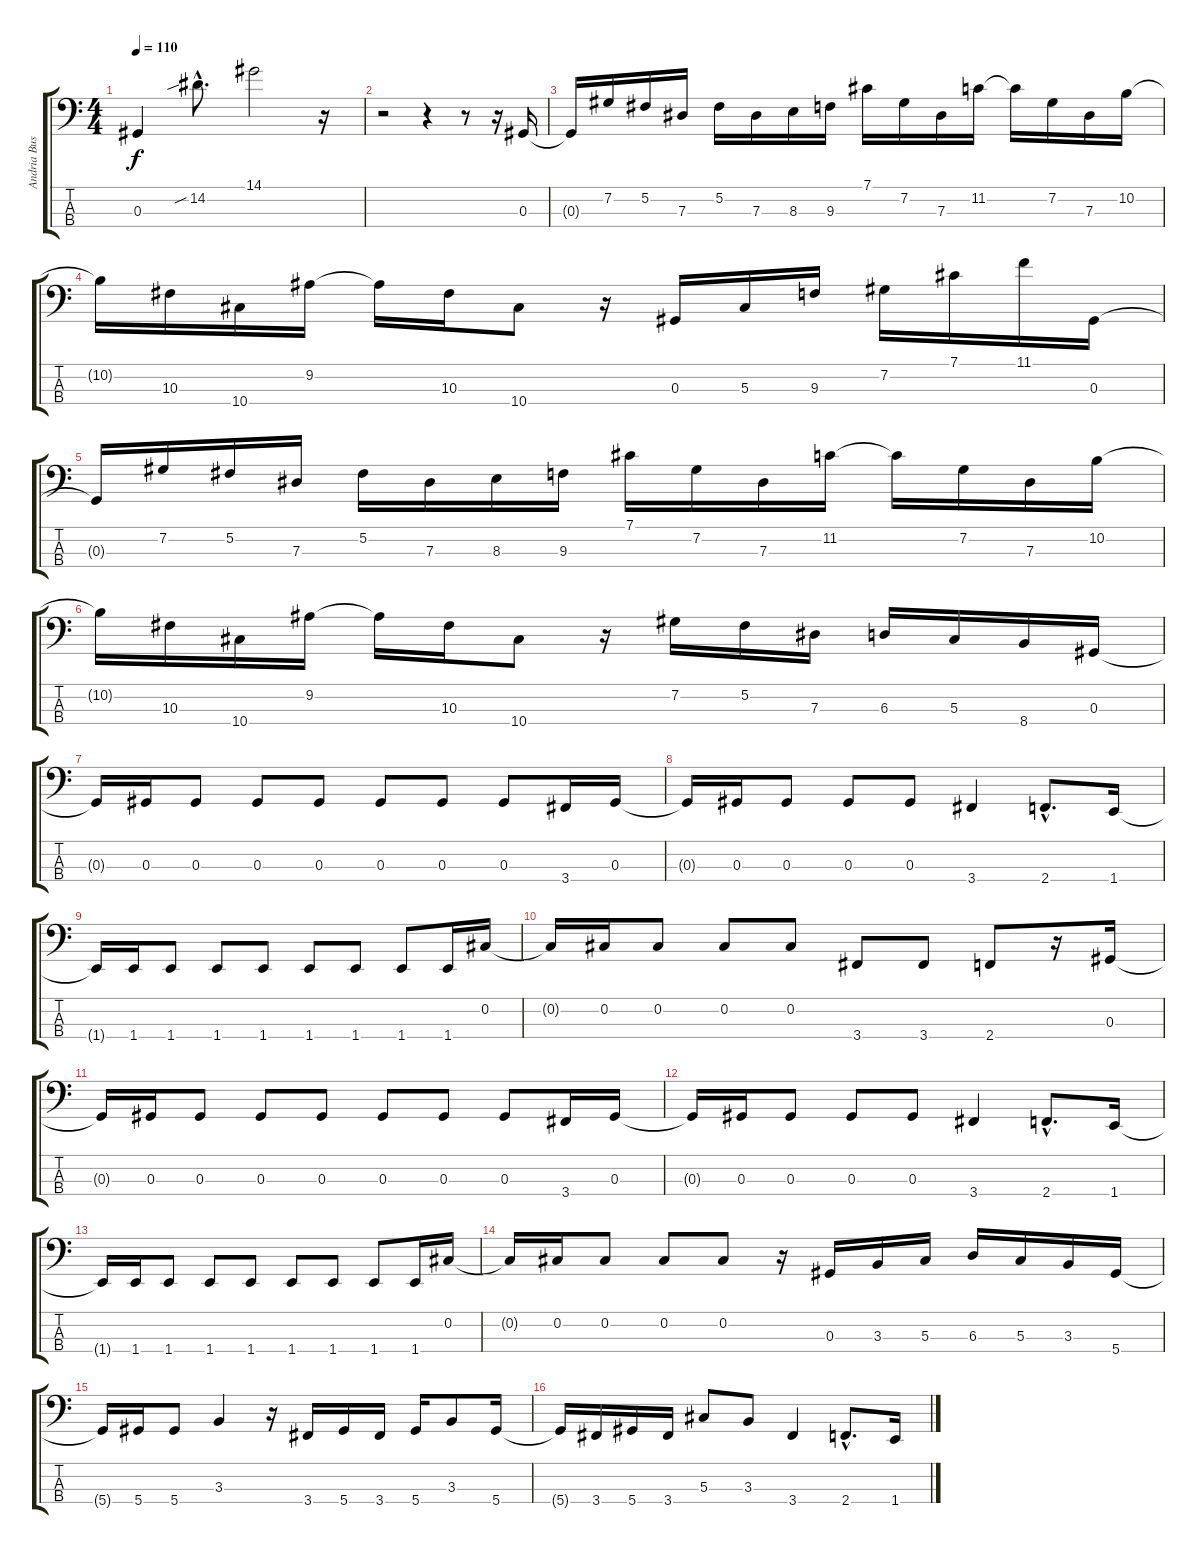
\track ("Andria Busic" "Andria Bus") {instrument electricbasspick}
\staff {score tabs}
\tuning (Gb2 Db2 Ab1 Eb1) {hide}
\ts (4 4)
\tempo 110
\clef f4
\ks c
0.3{t}.4{dy f} 14.2{sib hac}.8{d} 14.1.2 r.16 |
r.2 r.4 r.8 r.16 0.3.16 |
0.3{t}.16 7.2.16 5.2.16 7.3.16 5.2.16 7.3.16 8.3.16 9.3.16 7.1.16 7.2.16 7.3.16 11.2.16 11.2{t}.16 7.2.16 7.3.16 10.2.16 |
10.2{t}.16 10.3.16 10.4.16 9.2.16 9.2{t}.16 10.3.16 10.4.8 r.16 0.3.16 5.3.16 9.3.16 7.2.16 7.1.16 11.1.16 0.3.16 |
0.3{t}.16 7.2.16 5.2.16 7.3.16 5.2.16 7.3.16 8.3.16 9.3.16 7.1.16 7.2.16 7.3.16 11.2.16 11.2{t}.16 7.2.16 7.3.16 10.2.16 |
10.2{t}.16 10.3.16 10.4.16 9.2.16 9.2{t}.16 10.3.16 10.4.8 r.16 7.2.16 5.2.16 7.3.16 6.3.16 5.3.16 8.4.16 0.3.16 |
0.3{t}.16 0.3.16 0.3.8 0.3.8 0.3.8 0.3.8 0.3.8 0.3.8 3.4.16 0.3.16 |
0.3{t}.16 0.3.16 0.3.8 0.3.8 0.3.8 3.4.4 2.4{hac}.8{d} 1.4.16 |
1.4{t}.16 1.4.16 1.4.8 1.4.8 1.4.8 1.4.8 1.4.8 1.4.8 1.4.16 0.2.16 |
0.2{t}.16 0.2.16 0.2.8 0.2.8 0.2.8 3.4.8 3.4.8 2.4.8 r.16 0.3.16 |
0.3{t}.16 0.3.16 0.3.8 0.3.8 0.3.8 0.3.8 0.3.8 0.3.8 3.4.16 0.3.16 |
0.3{t}.16 0.3.16 0.3.8 0.3.8 0.3.8 3.4.4 2.4{hac}.8{d} 1.4.16 |
1.4{t}.16 1.4.16 1.4.8 1.4.8 1.4.8 1.4.8 1.4.8 1.4.8 1.4.16 0.2.16 |
0.2{t}.16 0.2.16 0.2.8 0.2.8 0.2.8 r.16 0.3.16 3.3.16 5.3.16 6.3.16 5.3.16 3.3.16 5.4.16 |
5.4{t}.16 5.4.16 5.4.8 3.3.4 r.16 3.4.16 5.4.16 3.4.16 5.4.16 3.3.8 5.4.16 |
5.4{t}.16 3.4.16 5.4.16 3.4.16 5.3.8 3.3.8 3.4.4 2.4{hac}.8{d} 1.4.16
